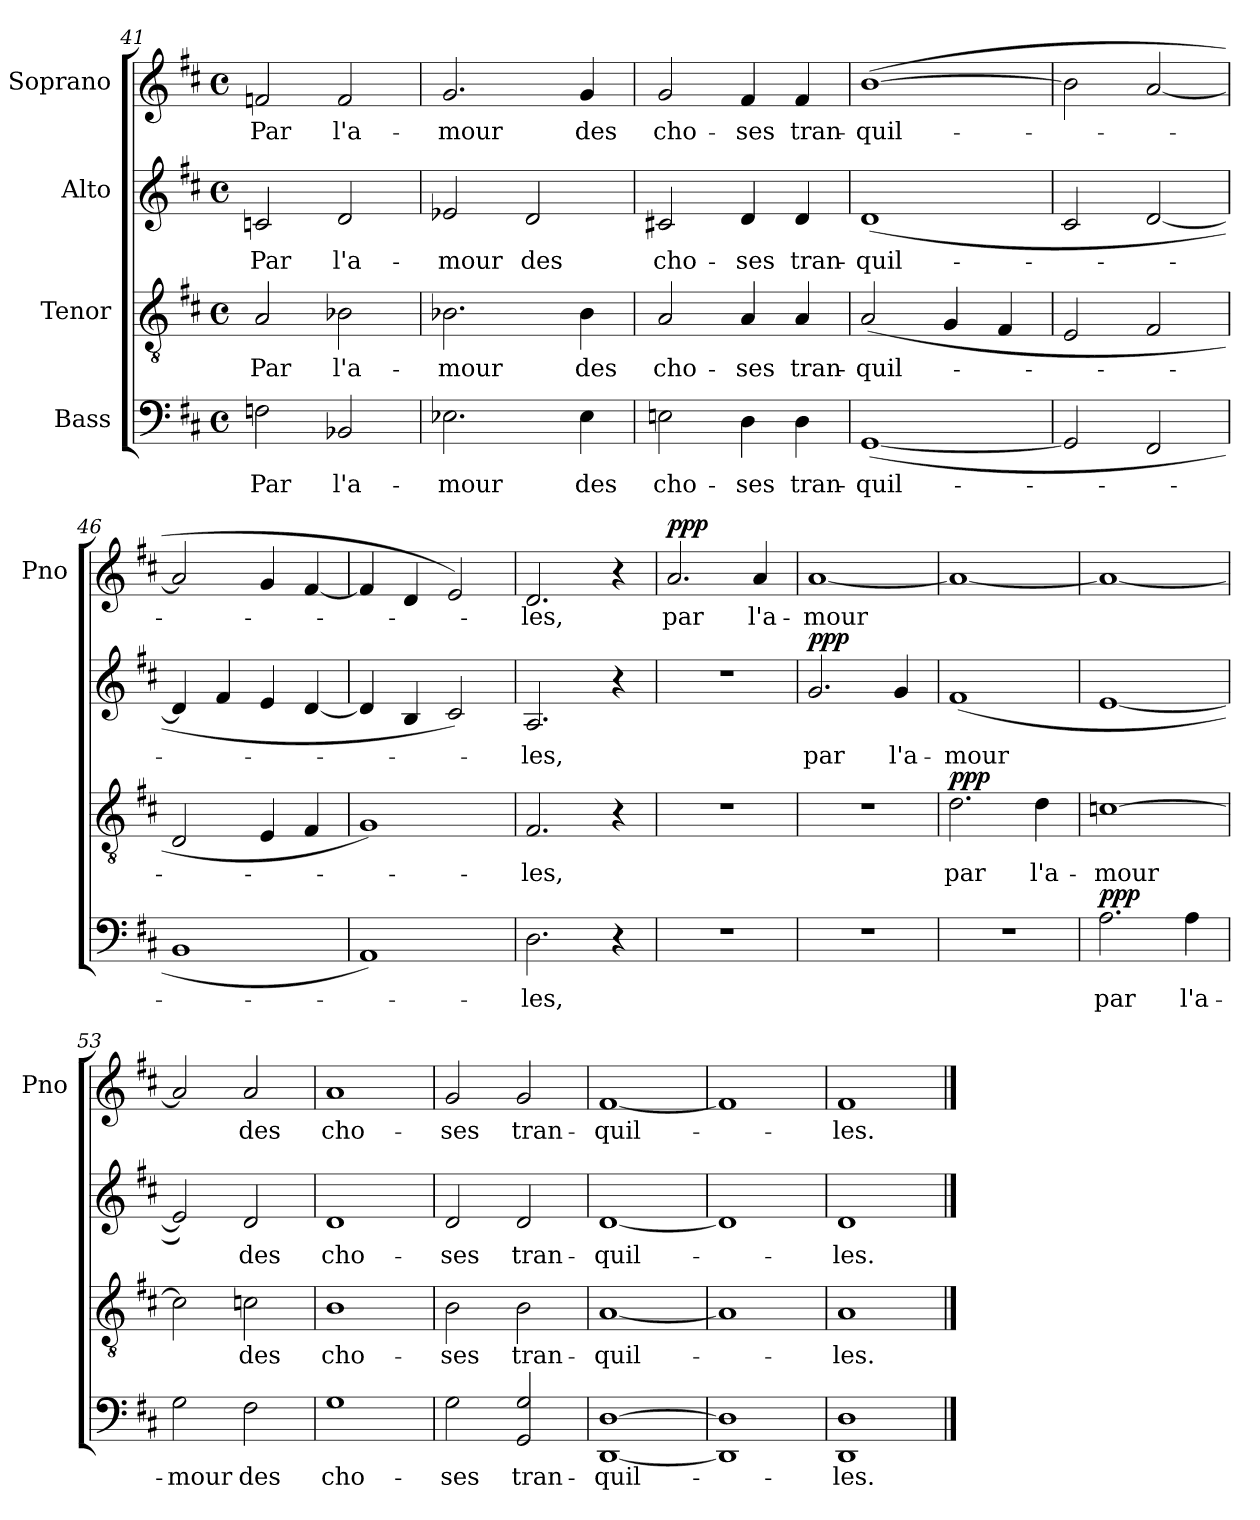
**kern	**text	**dynam	**kern	**text	**dynam	**kern	**text	**dynam	**kern	**text	**dynam
*part4	*part4	*part4	*part3	*part3	*part3	*part2	*part2	*part2	*part1	*part1	*part1
*staff4	*staff4	*staff4	*staff3	*staff3	*staff3	*staff2	*staff2	*staff2	*staff1	*staff1	*staff1
*I"Bass	*	*	*I"Tenor	*	*	*I"Alto	*	*	*I"Soprano	*	*
*	*	*	*	*	*	*	*	*	*I'Pno	*	*
*clefF4	*	*	*clefGv2	*	*	*clefG2	*	*	*clefG2	*	*
*k[f#c#]	*	*	*k[f#c#]	*	*	*k[f#c#]	*	*	*k[f#c#]	*	*
*D:	*	*	*D:	*	*	*D:	*	*	*D:	*	*
*M4/4	*	*	*M4/4	*	*	*M4/4	*	*	*M4/4	*	*
*met(c)	*	*	*met(c)	*	*	*met(c)	*	*	*met(c)	*	*
=41	=41	=41	=41	=41	=41	=41	=41	=41	=41	=41	=41
!	!LO:LY:b	!	!	!LO:LY:b	!	!	!LO:LY:b	!	!	!LO:LY:b	!
2Fn\	Par	.	2A/	Par	.	2cn/	Par	.	2fn/	Par	.
!	!LO:LY:b	!	!	!LO:LY:b	!	!	!LO:LY:b	!	!	!LO:LY:b	!
2BB-X/	l'a-	.	2B-X\	l'a-	.	2d/	l'a-	.	2f/	l'a-	.
=42	=42	=42	=42	=42	=42	=42	=42	=42	=42	=42	=42
!	!LO:LY:b	!	!	!LO:LY:b	!	!	!LO:LY:b	!	!	!LO:LY:b	!
2.E-X\	-mour	.	2.B-X\	-mour	.	2e-X/	-mour	.	2.g/	-mour	.
!	!	!	!	!	!	!	!LO:LY:b	!	!	!	!
.	.	.	.	.	.	2d/	des	.	.	.	.
!	!LO:LY:b	!	!	!LO:LY:b	!	!	!	!	!	!LO:LY:b	!
4E-\	des	.	4B-\	des	.	.	.	.	4g/	des	.
=43	=43	=43	=43	=43	=43	=43	=43	=43	=43	=43	=43
!	!LO:LY:b	!	!	!LO:LY:b	!	!	!LO:LY:b	!	!	!LO:LY:b	!
2En\	cho-	.	2A/	cho-	.	2c#X/	cho-	.	2g/	cho-	.
!	!LO:LY:b	!	!	!LO:LY:b	!	!	!LO:LY:b	!	!	!LO:LY:b	!
4D\	-ses	.	4A/	-ses	.	4d/	-ses	.	4f#/	-ses	.
!	!LO:LY:b	!	!	!LO:LY:b	!	!	!LO:LY:b	!	!	!LO:LY:b	!
4D\	tran-	.	4A/	tran-	.	4d/	tran-	.	4f#/	tran-	.
=44	=44	=44	=44	=44	=44	=44	=44	=44	=44	=44	=44
!	!LO:LY:b	!	!	!LO:LY:b	!	!	!LO:LY:b	!	!	!LO:LY:b	!
(>[1GG	-quil-	.	(>2A/	-quil-	.	(>1d	-quil-	.	(>[1b	-quil-	.
.	.	.	4G/	.	.	.	.	.	.	.	.
.	.	.	4F#/	.	.	.	.	.	.	.	.
=45	=45	=45	=45	=45	=45	=45	=45	=45	=45	=45	=45
2GG/]	.	.	2E/	.	.	2c#/	.	.	2b\]	.	.
2FF#/	.	.	2F#/	.	.	[2d/	.	.	[2a/	.	.
!!LO:LB:g=z
=46	=46	=46	=46	=46	=46	=46	=46	=46	=46	=46	=46
!	!LO:LY:b	!	!	!LO:LY:b	!	!	!LO:LY:b	!	!	!LO:LY:b	!
1BB	­-	.	2D/	­-	.	4d/]	­-	.	2a/]	­-	.
.	.	.	.	.	.	4f#/	.	.	.	.	.
.	.	.	4E/	.	.	4e/	.	.	4g/	.	.
.	.	.	4F#/	.	.	[4d/	.	.	[4f#/	.	.
=47	=47	=47	=47	=47	=47	=47	=47	=47	=47	=47	=47
1AA)	.	.	1G)	.	.	4d/]	.	.	4f#/]	.	.
.	.	.	.	.	.	4B/	.	.	4d/	.	.
.	.	.	.	.	.	2c#/)	.	.	2e/)	.	.
=48	=48	=48	=48	=48	=48	=48	=48	=48	=48	=48	=48
!	!LO:LY:b	!	!	!LO:LY:b	!	!	!LO:LY:b	!	!	!LO:LY:b	!
2.D\	-les,	.	2.F#/	-les,	.	2.A/	-les,	.	2.d/	-les,	.
4r	.	.	4r	.	.	4r	.	.	4r	.	.
=49	=49	=49	=49	=49	=49	=49	=49	=49	=49	=49	=49
!	!	!	!	!	!	!	!	!	!	!LO:LY:b	!LO:DY:b
1r	.	.	1r	.	.	1r	.	.	2.a/	par	ppp
!	!	!	!	!	!	!	!	!	!	!LO:LY:b	!
.	.	.	.	.	.	.	.	.	4a/	l'a-	.
=50	=50	=50	=50	=50	=50	=50	=50	=50	=50	=50	=50
!	!	!	!	!	!	!	!LO:LY:b	!LO:DY:b	!	!LO:LY:b	!
1r	.	.	1r	.	.	2.g/	par	ppp	[1a	-mour	.
!	!	!	!	!	!	!	!LO:LY:b	!	!	!	!
.	.	.	.	.	.	4g/	l'a-	.	.	.	.
=51	=51	=51	=51	=51	=51	=51	=51	=51	=51	=51	=51
!	!	!	!	!LO:LY:b	!LO:DY:b	!	!LO:LY:b	!	!	!	!
1r	.	.	2.d\	par	ppp	(>1f#	-mour	.	1a_	.	.
!	!	!	!	!LO:LY:b	!	!	!	!	!	!	!
.	.	.	4d\	l'a-	.	.	.	.	.	.	.
!!LO:PB:g=z
=52	=52	=52	=52	=52	=52	=52	=52	=52	=52	=52	=52
!	!LO:LY:b	!LO:DY:b	!	!LO:LY:b	!	!	!	!	!	!	!
2.A\	par	ppp	[1cn	­mour	.	[1e	.	.	1a_	.	.
!	!LO:LY:b	!	!	!	!	!	!	!	!	!	!
4A\	l'a-	.	.	.	.	.	.	.	.	.	.
=53	=53	=53	=53	=53	=53	=53	=53	=53	=53	=53	=53
!	!LO:LY:b	!	!	!	!	!	!	!	!	!	!
2G\	-mour	.	2c\]	.	.	2e/])	.	.	2a/]	.	.
!	!LO:LY:b	!	!	!LO:LY:b	!	!	!LO:LY:b	!	!	!LO:LY:b	!
2F#\	des	.	2cn\	des	.	2d/	des	.	2a/	des	.
=54	=54	=54	=54	=54	=54	=54	=54	=54	=54	=54	=54
!	!LO:LY:b	!	!	!LO:LY:b	!	!	!LO:LY:b	!	!	!LO:LY:b	!
1G	cho-	.	1B	cho-	.	1d	cho-	.	1a	cho-	.
=55	=55	=55	=55	=55	=55	=55	=55	=55	=55	=55	=55
!	!LO:LY:b	!	!	!LO:LY:b	!	!	!LO:LY:b	!	!	!LO:LY:b	!
2G\	-ses	.	2B\	-ses	.	2d/	-ses	.	2g/	-ses	.
!	!LO:LY:b	!	!	!LO:LY:b	!	!	!LO:LY:b	!	!	!LO:LY:b	!
2GG/ 2G/	tran-	.	2B\	tran-	.	2d/	tran-	.	2g/	tran-	.
=56	=56	=56	=56	=56	=56	=56	=56	=56	=56	=56	=56
!	!LO:LY:b	!	!	!LO:LY:b	!	!	!LO:LY:b	!	!	!LO:LY:b	!
[1DD [1D	-quil-	.	[1A	-quil-	.	[1d	-quil-	.	[1f#	-quil-	.
=57	=57	=57	=57	=57	=57	=57	=57	=57	=57	=57	=57
1DD] 1D]	.	.	1A]	.	.	1d]	.	.	1f#]	.	.
=58	=58	=58	=58	=58	=58	=58	=58	=58	=58	=58	=58
!	!LO:LY:b	!	!	!LO:LY:b	!	!	!LO:LY:b	!	!	!LO:LY:b	!
1DD 1D	-les.	.	1A	-les.	.	1d	-les.	.	1f#	-les.	.
==	==	==	==	==	==	==	==	==	==	==	==
*-	*-	*-	*-	*-	*-	*-	*-	*-	*-	*-	*-
